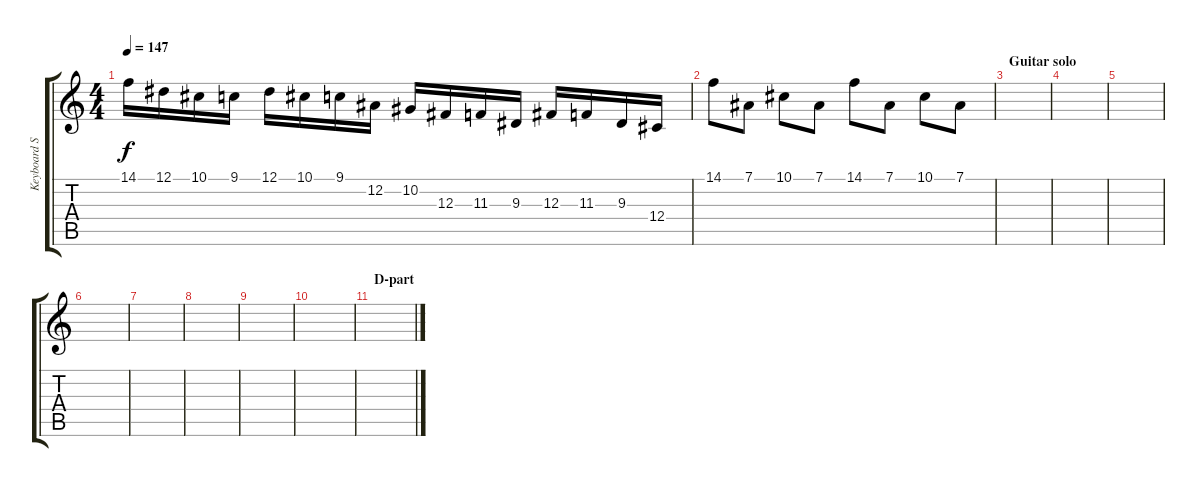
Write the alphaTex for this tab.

\track ("Keyboard SOLO" "Keyboard S") {instrument pizzicatostrings}
\staff {score tabs}
\tuning (Eb4 Bb3 Gb3 Db3 Ab2 Eb2) {hide}
\ts (4 4)
\tempo 147
\clef g2
\ks c
14.1.16{dy f} 12.1.16 10.1.16 9.1.16 12.1.16 10.1.16 9.1.16 12.2.16 10.2.16 12.3.16 11.3.16 9.3.16 12.3.16 11.3.16 9.3.16 12.4.16 |
14.1.8 7.1.8 10.1.8 7.1.8 14.1.8 7.1.8 10.1.8 7.1.8 |
\section ("" "Guitar solo")
|
|
|
|
|
|
|
|
\section ("" "D-part")
